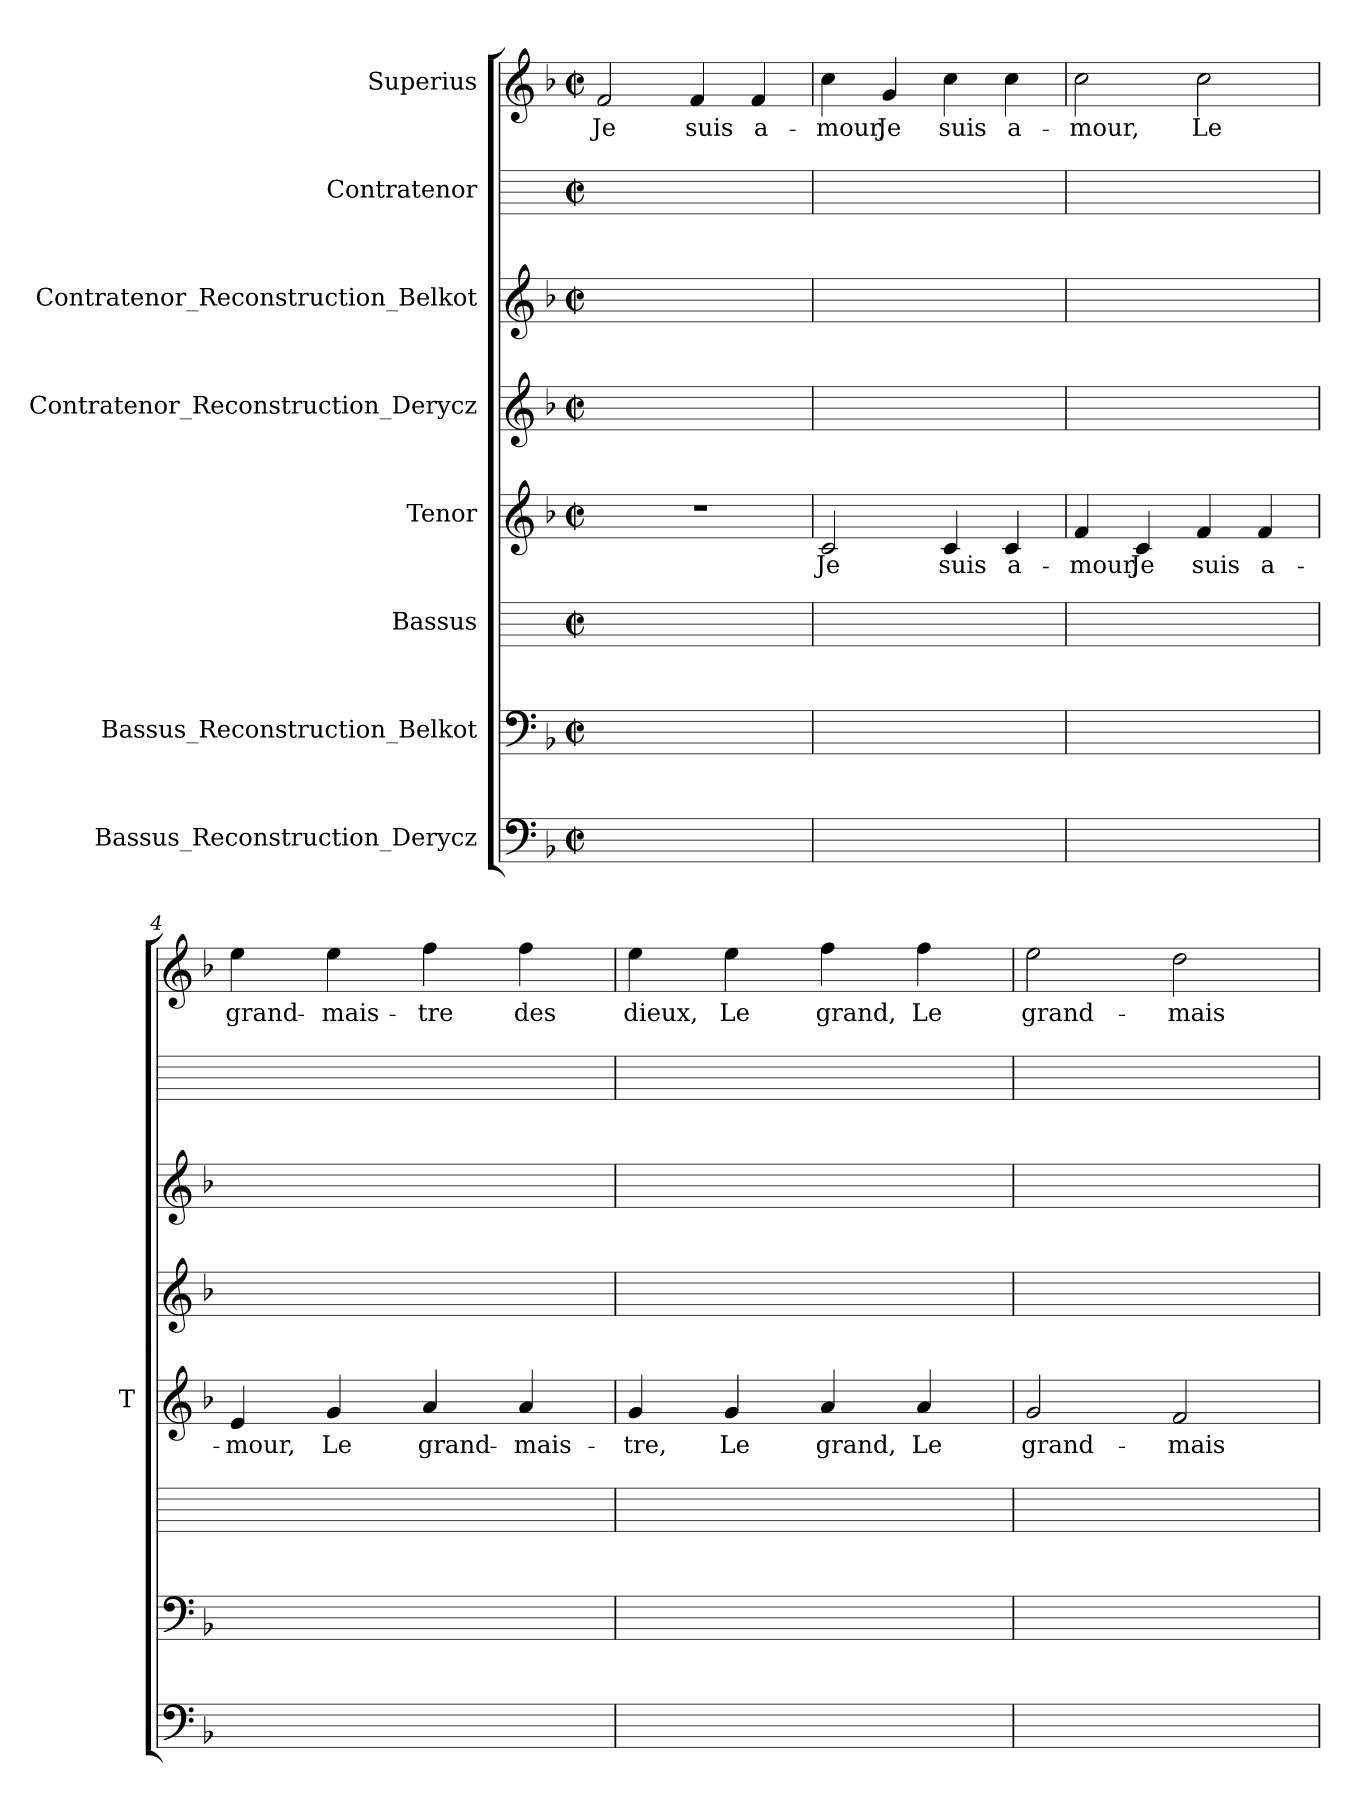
**kern	**kern	**kern	**kern	**text	**kern	**kern	**kern	**kern	**text
*part8	*part7	*part6	*part5	*part5	*part4	*part3	*part2	*part1	*part1
*staff8	*staff7	*staff6	*staff5	*staff5	*staff4	*staff3	*staff2	*staff1	*staff1
*I"Bassus_Reconstruction_Derycz	*I"Bassus_Reconstruction_Belkot	*I"Bassus	*I"Tenor	*	*I"Contratenor_Reconstruction_Derycz	*I"Contratenor_Reconstruction_Belkot	*I"Contratenor	*I"Superius	*
*	*	*	*I'T	*	*	*	*	*	*
*clefF4	*clefF4	*	*clefG2	*	*clefG2	*clefG2	*	*clefG2	*
*k[b-]	*k[b-]	*	*k[b-]	*	*k[b-]	*k[b-]	*	*k[b-]	*
*F:	*F:	*	*F:	*	*F:	*F:	*	*F:	*
*M2/2	*M2/2	*M2/2	*M2/2	*	*M2/2	*M2/2	*M2/2	*M2/2	*
*met(c|)	*met(c|)	*met(c|)	*met(c|)	*	*met(c|)	*met(c|)	*met(c|)	*met(c|)	*
=1	=1	=1	=1	=1	=1	=1	=1	=1	=1
1ryy	1ryy	1ryy	1r	.	1ryy	1ryy	1ryy	2f	-Je
.	.	.	.	.	.	.	.	4f	-suis
.	.	.	.	.	.	.	.	4f	a-
=2	=2	=2	=2	=2	=2	=2	=2	=2	=2
1ryy	1ryy	1ryy	2c	-Je	1ryy	1ryy	1ryy	4cc	-mour,
.	.	.	.	.	.	.	.	4g	-Je
.	.	.	4c	-suis	.	.	.	4cc	-suis
.	.	.	4c	a-	.	.	.	4cc	a-
=3	=3	=3	=3	=3	=3	=3	=3	=3	=3
1ryy	1ryy	1ryy	4f	-mour,	1ryy	1ryy	1ryy	2cc	-mour,
.	.	.	4c	-Je	.	.	.	.	.
.	.	.	4f	-suis	.	.	.	2cc	-Le
.	.	.	4f	a-	.	.	.	.	.
=4	=4	=4	=4	=4	=4	=4	=4	=4	=4
1ryy	1ryy	1ryy	4e	-mour,	1ryy	1ryy	1ryy	4ee	grand-
.	.	.	4g	-Le	.	.	.	4ee	mais-
.	.	.	4a	grand-	.	.	.	4ff	-tre
.	.	.	4a	mais-	.	.	.	4ff	-des
=5	=5	=5	=5	=5	=5	=5	=5	=5	=5
1ryy	1ryy	1ryy	4g	-tre,	1ryy	1ryy	1ryy	4ee	-dieux,
.	.	.	4g	-Le	.	.	.	4ee	-Le
.	.	.	4a	-grand,	.	.	.	4ff	-grand,
.	.	.	4a	-Le	.	.	.	4ff	-Le
=6	=6	=6	=6	=6	=6	=6	=6	=6	=6
1ryy	1ryy	1ryy	2g	grand-	1ryy	1ryy	1ryy	2ee	grand-
.	.	.	2f	mais-	.	.	.	2dd	mais-
=	=	=	=	=	=	=	=	=	=
*-	*-	*-	*-	*-	*-	*-	*-	*-	*-
